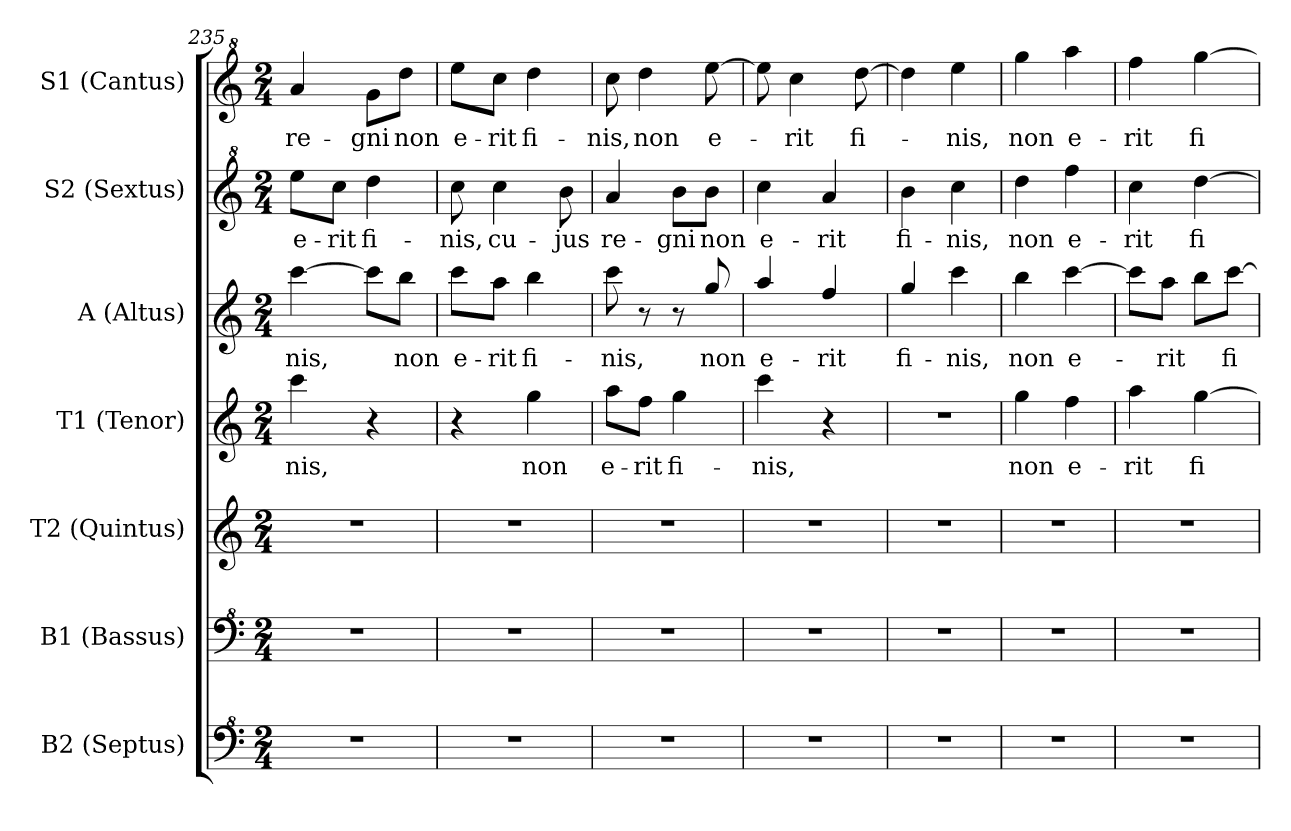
**kern	**kern	**kern	**kern	**text	**kern	**text	**kern	**text	**kern	**text
*part7	*part6	*part5	*part4	*part4	*part3	*part3	*part2	*part2	*part1	*part1
*staff7	*staff6	*staff5	*staff4	*staff4	*staff3	*staff3	*staff2	*staff2	*staff1	*staff1
*I"B2 (Septus)	*I"B1 (Bassus)	*I"T2 (Quintus)	*I"T1 (Tenor)	*	*I"A (Altus)	*	*I"S2 (Sextus)	*	*I"S1 (Cantus)	*
*I'B2	*I'B1	*I'T2	*I'T1	*	*I'A	*	*I'S2	*	*I'S1	*
*clefF^4	*clefF^4	*clefG2	*clefG2	*	*clefG2	*	*clefG^2	*	*clefG^2	*
*k[]	*k[]	*k[]	*k[]	*	*k[]	*	*k[]	*	*k[]	*
*M2/4	*M2/4	*M2/4	*M2/4	*	*M2/4	*	*M2/4	*	*M2/4	*
=235	=235	=235	=235	=235	=235	=235	=235	=235	=235	=235
!	!	!	!	!LO:LY:b	!	!LO:LY:b	!	!LO:LY:b	!	!LO:LY:b
2r	2r	2r	4ccc\	-nis,	[4ccc\	-nis,	8eee\L	e-	4aa/	re-
!	!	!	!	!	!	!	!	!LO:LY:b	!	!
.	.	.	.	.	.	.	8ccc\J	-rit	.	.
!	!	!	!	!	!	!	!	!LO:LY:b	!	!LO:LY:b
.	.	.	4r	.	8ccc\L]	.	4ddd\	fi-	8gg\L	-gni
!	!	!	!	!	!	!LO:LY:b	!	!	!	!LO:LY:b
.	.	.	.	.	8bb\J	non	.	.	8ddd\J	non
=236	=236	=236	=236	=236	=236	=236	=236	=236	=236	=236
!	!	!	!	!	!	!LO:LY:b	!	!LO:LY:b	!	!LO:LY:b
2r	2r	2r	4r	.	8ccc\L	e-	8ccc\	-nis,	8eee\L	e-
!	!	!	!	!	!	!LO:LY:b	!	!LO:LY:b	!	!LO:LY:b
.	.	.	.	.	8aa\J	-rit	4ccc\	cu-	8ccc\J	-rit
!	!	!	!	!LO:LY:b	!	!LO:LY:b	!	!	!	!LO:LY:b
.	.	.	4gg\	non	4bb\	fi-	.	.	4ddd\	fi-
!	!	!	!	!	!	!	!	!LO:LY:b	!	!
.	.	.	.	.	.	.	8bb\	-jus	.	.
=237	=237	=237	=237	=237	=237	=237	=237	=237	=237	=237
!	!	!	!	!LO:LY:b	!	!LO:LY:b	!	!LO:LY:b	!	!LO:LY:b
2r	2r	2r	8aa\L	e-	8ccc\	-nis,	4aa/	re-	8ccc\	-nis,
!	!	!	!	!LO:LY:b	!	!	!	!	!	!LO:LY:b
.	.	.	8ff\J	-rit	8r	.	.	.	4ddd\	non
!	!	!	!	!LO:LY:b	!	!	!	!LO:LY:b	!	!
.	.	.	4gg\	fi-	8r	.	8bb\L	-gni	.	.
!	!	!	!	!	!	!LO:LY:b	!	!LO:LY:b	!	!LO:LY:b
.	.	.	.	.	8gg/	non	8bb\J	non	[8eee\	e-
=238	=238	=238	=238	=238	=238	=238	=238	=238	=238	=238
!	!	!	!	!LO:LY:b	!	!LO:LY:b	!	!LO:LY:b	!	!
2r	2r	2r	4ccc\	-nis,	4aa/	e-	4ccc\	e-	8eee\]	.
!	!	!	!	!	!	!	!	!	!	!LO:LY:b
.	.	.	.	.	.	.	.	.	4ccc\	-rit
!	!	!	!	!	!	!LO:LY:b	!	!LO:LY:b	!	!
.	.	.	4r	.	4ff/	-rit	4aa/	-rit	.	.
!	!	!	!	!	!	!	!	!	!	!LO:LY:b
.	.	.	.	.	.	.	.	.	[8ddd\	fi-
=239	=239	=239	=239	=239	=239	=239	=239	=239	=239	=239
!	!	!	!	!	!	!LO:LY:b	!	!LO:LY:b	!	!
2r	2r	2r	2r	.	4gg/	fi-	4bb\	fi-	4ddd\]	.
!	!	!	!	!	!	!LO:LY:b	!	!LO:LY:b	!	!LO:LY:b
.	.	.	.	.	4ccc\	-nis,	4ccc\	-nis,	4eee\	-nis,
=240	=240	=240	=240	=240	=240	=240	=240	=240	=240	=240
!	!	!	!	!LO:LY:b	!	!LO:LY:b	!	!LO:LY:b	!	!LO:LY:b
2r	2r	2r	4gg\	non	4bb\	non	4ddd\	non	4ggg\	non
!	!	!	!	!LO:LY:b	!	!LO:LY:b	!	!LO:LY:b	!	!LO:LY:b
.	.	.	4ff\	e-	[4ccc\	e-	4fff\	e-	4aaa\	e-
=241	=241	=241	=241	=241	=241	=241	=241	=241	=241	=241
!	!	!	!	!LO:LY:b	!	!	!	!LO:LY:b	!	!LO:LY:b
2r	2r	2r	4aa\	-rit	8ccc\L]	.	4ccc\	-rit	4fff\	-rit
!	!	!	!	!	!	!LO:LY:b	!	!	!	!
.	.	.	.	.	8aa\J	-rit	.	.	.	.
!	!	!	!	!LO:LY:b	!	!	!	!LO:LY:b	!	!LO:LY:b
.	.	.	[4gg\	fi-	8bb\L	.	[4ddd\	fi-	[4ggg\	fi-
!	!	!	!	!	!	!LO:LY:b	!	!	!	!
.	.	.	.	.	[8ccc\J	fi-	.	.	.	.
=	=	=	=	=	=	=	=	=	=	=
*-	*-	*-	*-	*-	*-	*-	*-	*-	*-	*-
